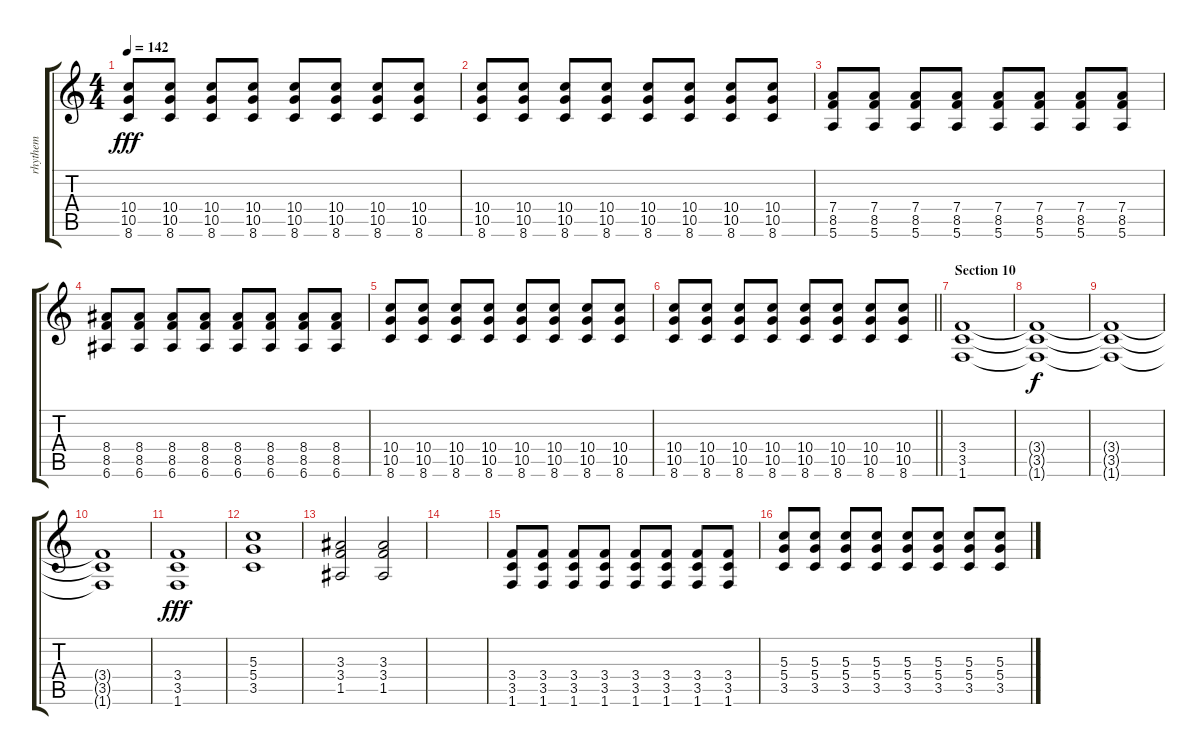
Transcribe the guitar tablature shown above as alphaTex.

\track ("rhythem" "rhythem") {instrument distortionguitar}
\staff {score tabs}
\tuning (E4 B3 G3 D3 A2 E2) {hide}
\ts (4 4)
\tempo 142
\clef g2
\ks c
(10.4 10.5 8.6).8{dy fff} (10.4 10.5 8.6).8 (10.4 10.5 8.6).8 (10.4 10.5 8.6).8 (10.4 10.5 8.6).8 (10.4 10.5 8.6).8 (10.4 10.5 8.6).8 (10.4 10.5 8.6).8 |
(10.4 10.5 8.6).8 (10.4 10.5 8.6).8 (10.4 10.5 8.6).8 (10.4 10.5 8.6).8 (10.4 10.5 8.6).8 (10.4 10.5 8.6).8 (10.4 10.5 8.6).8 (10.4 10.5 8.6).8 |
(7.4 8.5 5.6).8 (7.4 8.5 5.6).8 (7.4 8.5 5.6).8 (7.4 8.5 5.6).8 (7.4 8.5 5.6).8 (7.4 8.5 5.6).8 (7.4 8.5 5.6).8 (7.4 8.5 5.6).8 |
(8.4 8.5 6.6).8 (8.4 8.5 6.6).8 (8.4 8.5 6.6).8 (8.4 8.5 6.6).8 (8.4 8.5 6.6).8 (8.4 8.5 6.6).8 (8.4 8.5 6.6).8 (8.4 8.5 6.6).8 |
(10.4 10.5 8.6).8 (10.4 10.5 8.6).8 (10.4 10.5 8.6).8 (10.4 10.5 8.6).8 (10.4 10.5 8.6).8 (10.4 10.5 8.6).8 (10.4 10.5 8.6).8 (10.4 10.5 8.6).8 |
\barLineRight lightlight
(10.4 10.5 8.6).8 (10.4 10.5 8.6).8 (10.4 10.5 8.6).8 (10.4 10.5 8.6).8 (10.4 10.5 8.6).8 (10.4 10.5 8.6).8 (10.4 10.5 8.6).8 (10.4 10.5 8.6).8 |
\section ("" "Section 10")
(3.4 3.5 1.6).1 |
(3.4{t} 3.5{t} 1.6{t}).1{dy f} |
(3.4{t} 3.5{t} 1.6{t}).1 |
(3.4{t} 3.5{t} 1.6{t}).1 |
(3.4 3.5 1.6).1{dy fff} |
(5.3 5.4 3.5).1 |
(3.3 3.4 1.5).2 (3.3 3.4 1.5).2 |
|
(3.4 3.5 1.6).8 (3.4 3.5 1.6).8 (3.4 3.5 1.6).8 (3.4 3.5 1.6).8 (3.4 3.5 1.6).8 (3.4 3.5 1.6).8 (3.4 3.5 1.6).8 (3.4 3.5 1.6).8 |
(5.3 5.4 3.5).8 (5.3 5.4 3.5).8 (5.3 5.4 3.5).8 (5.3 5.4 3.5).8 (5.3 5.4 3.5).8 (5.3 5.4 3.5).8 (5.3 5.4 3.5).8 (5.3 5.4 3.5).8
